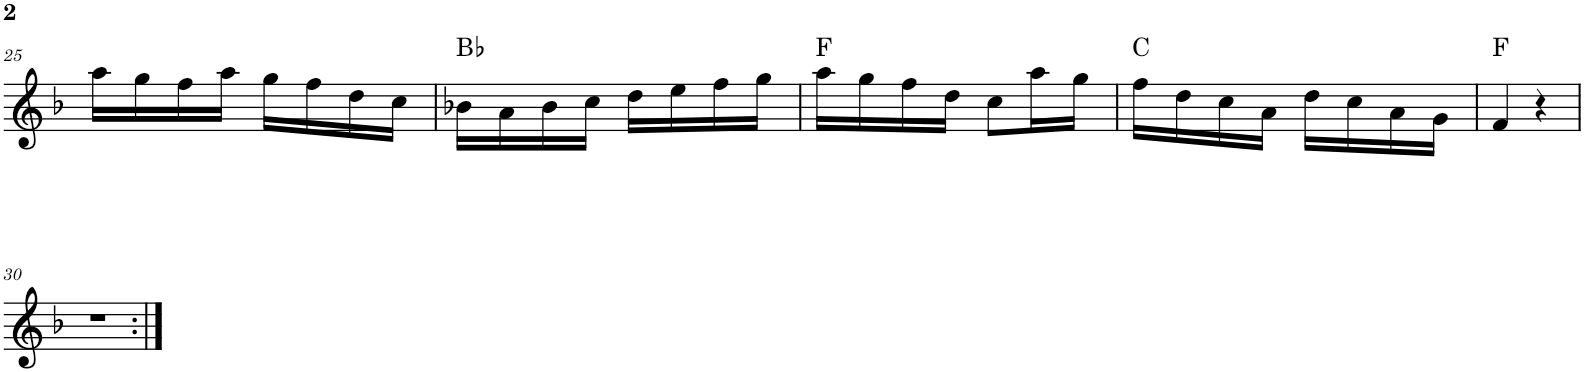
**kern	**harte
*part1	*part1
*staff1	*
*I"Violin	*
*I'Vln	*
!!LO:PB:g=z
*clefG2	*
*k[b-]	*
*M2/4	*
=25	=25
16aa\LL	.
16gg\	.
16ff\	.
16aa\JJ	.
16gg\LL	.
16ff\	.
16dd\	.
16cc\JJ	.
=26	=26
16b-X\LL	Bb:maj
16a\	.
16b-\	.
16cc\JJ	.
16dd\LL	.
16ee\	.
16ff\	.
16gg\JJ	.
=27	=27
16aa\LL	F:maj
16gg\	.
16ff\	.
16dd\JJ	.
8cc\L	.
16aa\L	.
16gg\JJ	.
=28	=28
16ff\LL	C:maj
16dd\	.
16cc\	.
16a\JJ	.
16dd\LL	.
16cc\	.
16a\	.
16g\JJ	.
=29	=29
4f/	F:maj
4r	.
!!LO:LB:g=z
=30	=30
2r	.
=:|!	=:|!
*-	*-
